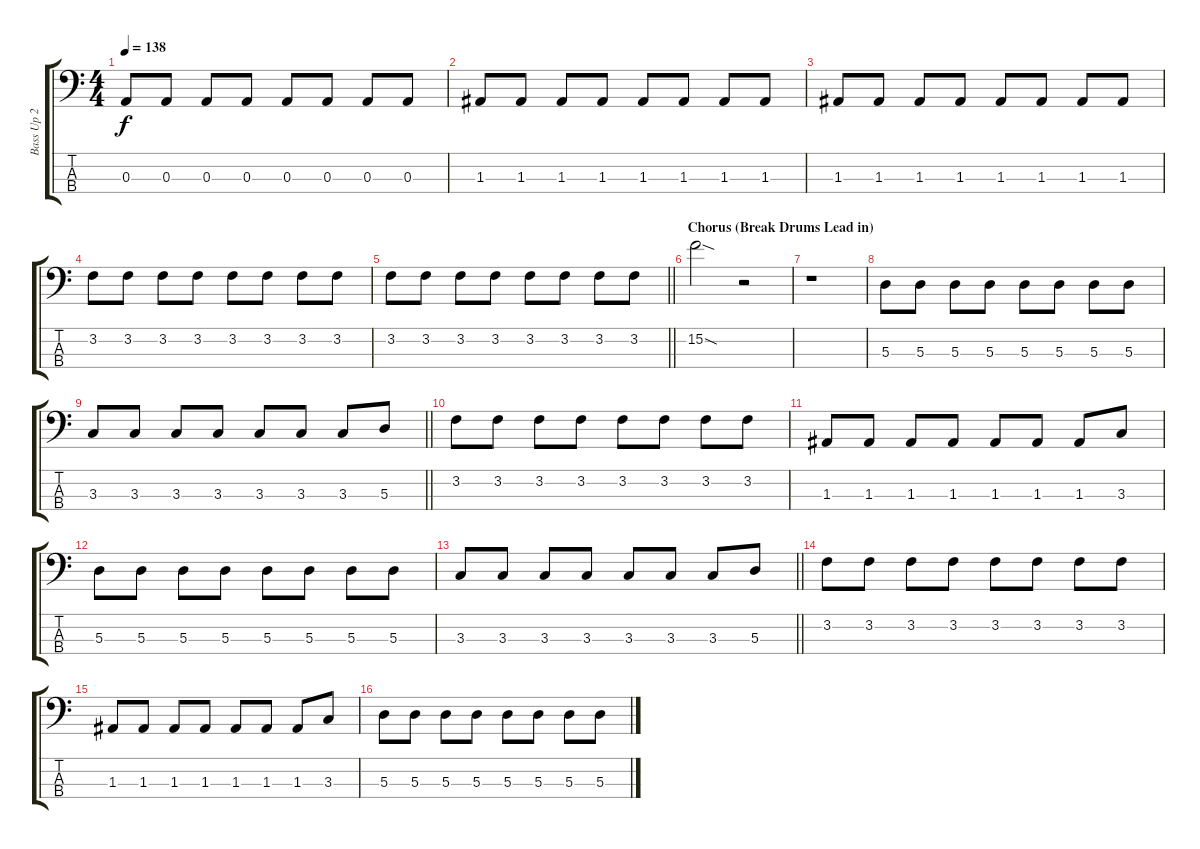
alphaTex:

\track ("Bass Up 2 Whole Steps" "Bass Up 2 ") {instrument electricbassfinger}
\staff {score tabs}
\tuning (G2 D2 A1 E1) {hide}
\ts (4 4)
\tempo 138
\clef f4
\ks c
0.3.8{dy f} 0.3.8 0.3.8 0.3.8 0.3.8 0.3.8 0.3.8 0.3.8 |
1.3.8 1.3.8 1.3.8 1.3.8 1.3.8 1.3.8 1.3.8 1.3.8 |
1.3.8 1.3.8 1.3.8 1.3.8 1.3.8 1.3.8 1.3.8 1.3.8 |
3.2.8 3.2.8 3.2.8 3.2.8 3.2.8 3.2.8 3.2.8 3.2.8 |
\barLineRight lightlight
3.2.8 3.2.8 3.2.8 3.2.8 3.2.8 3.2.8 3.2.8 3.2.8 |
\section ("" "Chorus (Break Drums Lead in)")
15.2{sod}.2 r.2 |
r.1 |
5.3.8 5.3.8 5.3.8 5.3.8 5.3.8 5.3.8 5.3.8 5.3.8 |
\barLineRight lightlight
3.3.8 3.3.8 3.3.8 3.3.8 3.3.8 3.3.8 3.3.8 5.3.8 |
3.2.8 3.2.8 3.2.8 3.2.8 3.2.8 3.2.8 3.2.8 3.2.8 |
1.3.8 1.3.8 1.3.8 1.3.8 1.3.8 1.3.8 1.3.8 3.3.8 |
5.3.8 5.3.8 5.3.8 5.3.8 5.3.8 5.3.8 5.3.8 5.3.8 |
\barLineRight lightlight
3.3.8 3.3.8 3.3.8 3.3.8 3.3.8 3.3.8 3.3.8 5.3.8 |
3.2.8 3.2.8 3.2.8 3.2.8 3.2.8 3.2.8 3.2.8 3.2.8 |
1.3.8 1.3.8 1.3.8 1.3.8 1.3.8 1.3.8 1.3.8 3.3.8 |
5.3.8 5.3.8 5.3.8 5.3.8 5.3.8 5.3.8 5.3.8 5.3.8
